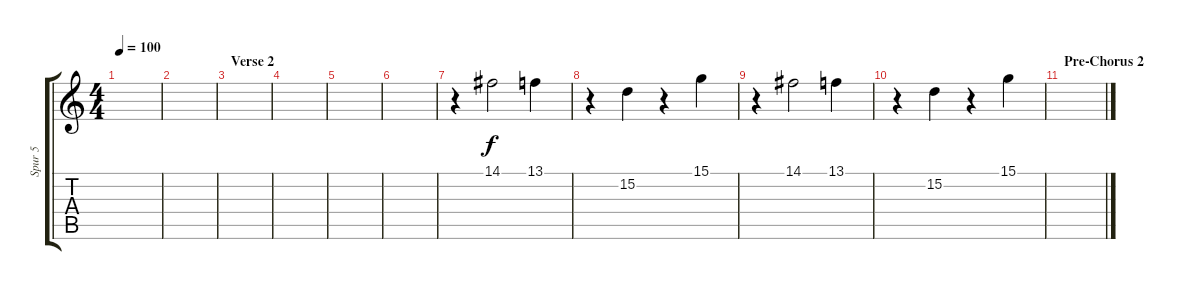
\track ("Spur 5" "Spur 5") {instrument lead8bassandlead}
\staff {score tabs}
\tuning (E4 B3 G3 D3 A2 D2) {hide}
\ts (4 4)
\tempo 100
\clef g2
\ks c
|
|
\section ("" "Verse 2")
|
|
|
|
r.4 14.1.2 13.1.4 |
r.4 15.2.4 r.4 15.1.4 |
r.4 14.1.2 13.1.4 |
r.4 15.2.4 r.4 15.1.4 |
\section ("" "Pre-Chorus 2")
